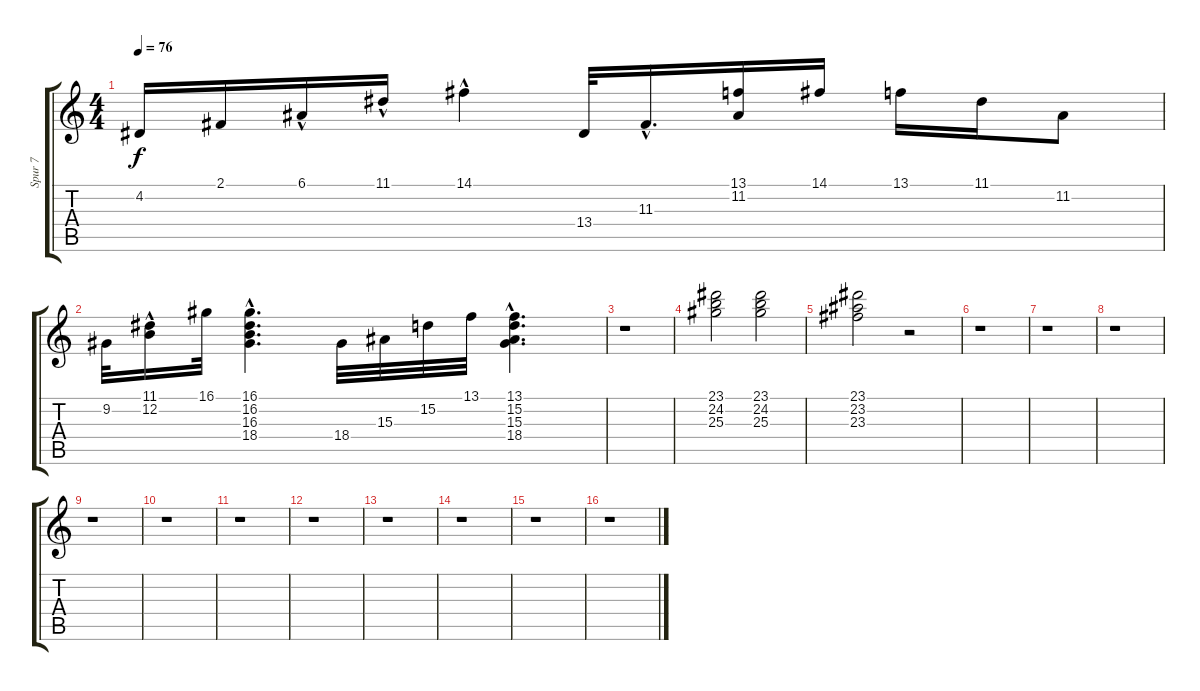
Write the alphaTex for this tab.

\track ("Spur 7" "Spur 7") {instrument percussiveorgan}
\staff {score tabs}
\tuning (E4 B3 G3 D3 A2 E2) {hide}
\ts (4 4)
\tempo 76
\clef g2
\ks c
4.2.16{dy f volume 13} 2.1.16 6.1{hac}.16 11.1{hac}.16 14.1{hac}.4 13.4.32{volume 12} 11.3{hac}.16{d volume 12} (13.1 11.2).16{volume 12} 14.1.16{volume 11} 13.1.16{volume 11} 11.1.16{volume 11} 11.2.8{volume 10} |
9.2.32{volume 10} (11.1 12.2{hac}).16 16.1.32 (16.1{hac} 16.2 16.3 18.4{hac}).4{d} 18.4.32 15.3.32 15.2.32 13.1.32 (13.1{hac} 15.2{hac} 15.3{hac} 18.4{hac}).4{d} |
r.1 |
(23.1 24.2 25.3).2{volume 8} (23.1 24.2 25.3).2{volume 6} |
(23.1 23.2 23.3).2{volume 4} r.2 |
r.1 |
r.1 |
r.1 |
r.1 |
r.1 |
r.1 |
r.1 |
r.1 |
r.1 |
r.1 |
r.1
